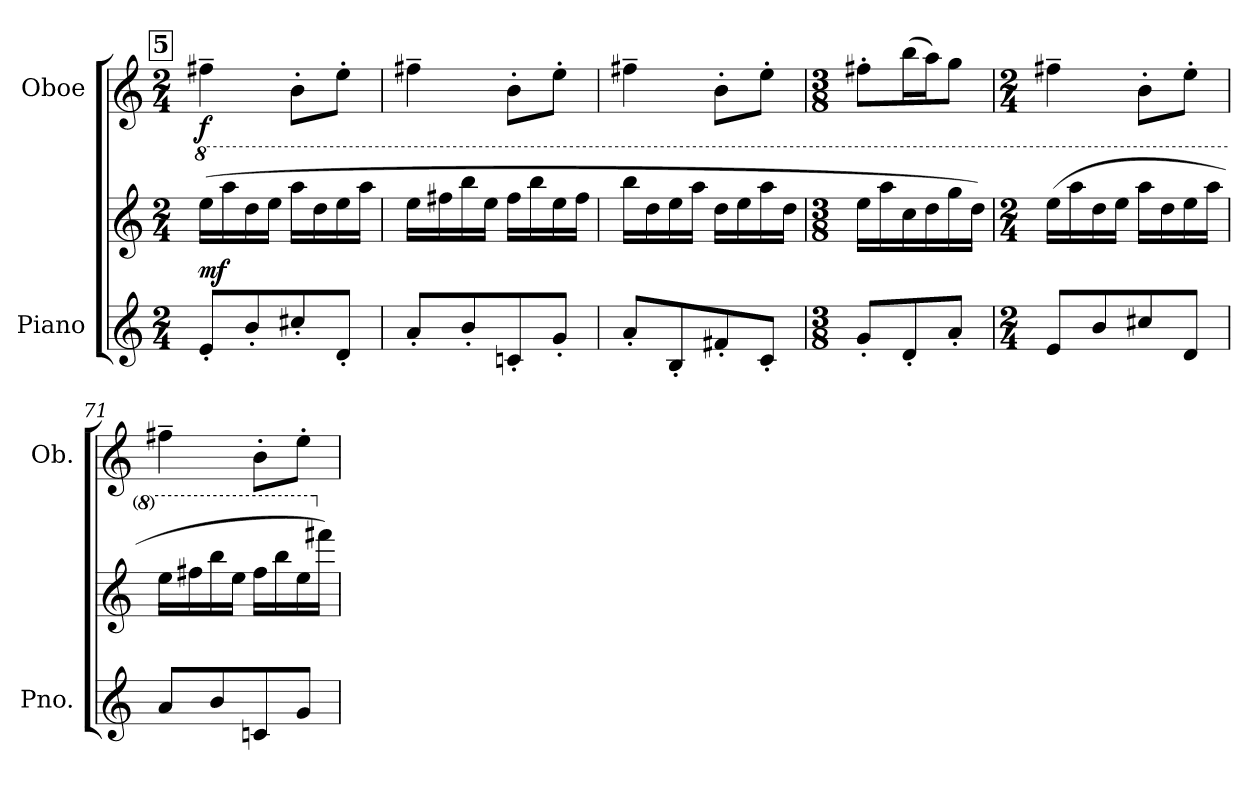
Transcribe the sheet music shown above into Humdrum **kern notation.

**kern	**kern	**dynam	**kern	**dynam
*part2	*part2	*part2	*part1	*part1
*staff3	*staff2	*staff2/3	*staff1	*staff1
*I"Piano	*	*	*I"Oboe	*
*I'Pno.	*	*	*I'Ob.	*
!!LO:PB:g=z
*clefG2	*clefG2	*	*clefG2	*
*k[]	*k[]	*	*k[]	*
*C:	*C:	*	*C:	*
*M2/4	*M2/4	*	*M2/4	*
*MM120	*MM120	*	*MM120	*
*	*8va	*	*	*
!!LO:REH:place=s1:B:color=#000000:enc=box:fs=15.7124:t=5
=66	=66	=66	=66	=66
8e'i/L	(16eeei\LL	mf	(4ff#X~i\	f
.	16aaai\	.	.	.
8b'i/	16dddi\	.	.	.
.	16eeei\JJ	.	.	.
8cc#X'i/	16aaai\LL	.	8b'i\L	.
.	16dddi\	.	.	.
8d'i/J	16eeei\	.	8ee'i\J	.
.	16aaai\JJ	.	.	.
=67	=67	=67	=67	=67
8a'i/L	16eeei\LL	.	4ff#X~i\	.
.	16fff#Xi\	.	.	.
8b'i/	16bbbi\	.	.	.
.	16eeei\JJ	.	.	.
8cn'i/	16fff#i\LL	.	8b'i\L	.
.	16bbbi\	.	.	.
8g'i/J	16eeei\	.	8ee'i\J	.
.	16fff#i\JJ	.	.	.
=68	=68	=68	=68	=68
8a'i/L	16bbbi\LL	.	4ff#X~i\	.
.	16dddi\	.	.	.
8B'i/	16eeei\	.	.	.
.	16aaai\JJ	.	.	.
8f#X'i/	16dddi\LL	.	8b'i\L	.
.	16eeei\	.	.	.
8c'i/J	16aaai\	.	8ee'i\J	.
.	16dddi\JJ	.	.	.
=69	=69	=69	=69	=69
*M3/8	*M3/8	*	*M3/8	*
8g'i/L	16eeei\LL	.	8ff#X'i\L	.
.	16aaai\	.	.	.
8d'i/	16ccci\	.	(16bbi\L	.
.	16dddi\	.	16aai\J)	.
8a'i/J	16gggi\	.	8ggi\J	.
.	16dddi\JJ)	.	.	.
=70	=70	=70	=70	=70
*M2/4	*M2/4	*	*M2/4	*
8ei/L	(16eeei\LL	.	4ff#X~i\	.
.	16aaai\	.	.	.
8bi/	16dddi\	.	.	.
.	16eeei\JJ	.	.	.
8cc#Xi/	16aaai\LL	.	8b'i\L	.
.	16dddi\	.	.	.
8di/J	16eeei\	.	8ee'i\J	.
.	16aaai\JJ	.	.	.
=71	=71	=71	=71	=71
8ai/L	16eeei\LL	.	4ff#X~i\	.
.	16fff#Xi\	.	.	.
8bi/	16bbbi\	.	.	.
.	16eeei\JJ	.	.	.
8cni/	16fff#i\LL	.	8b'i\L	.
.	16bbbi\	.	.	.
8gi/J	16eeei\	.	8ee'i\J	.
*	*X8va	*	*	*
.	16fff#i\JJ)	.	.	.
=	=	=	=	=
*-	*-	*-	*-	*-
